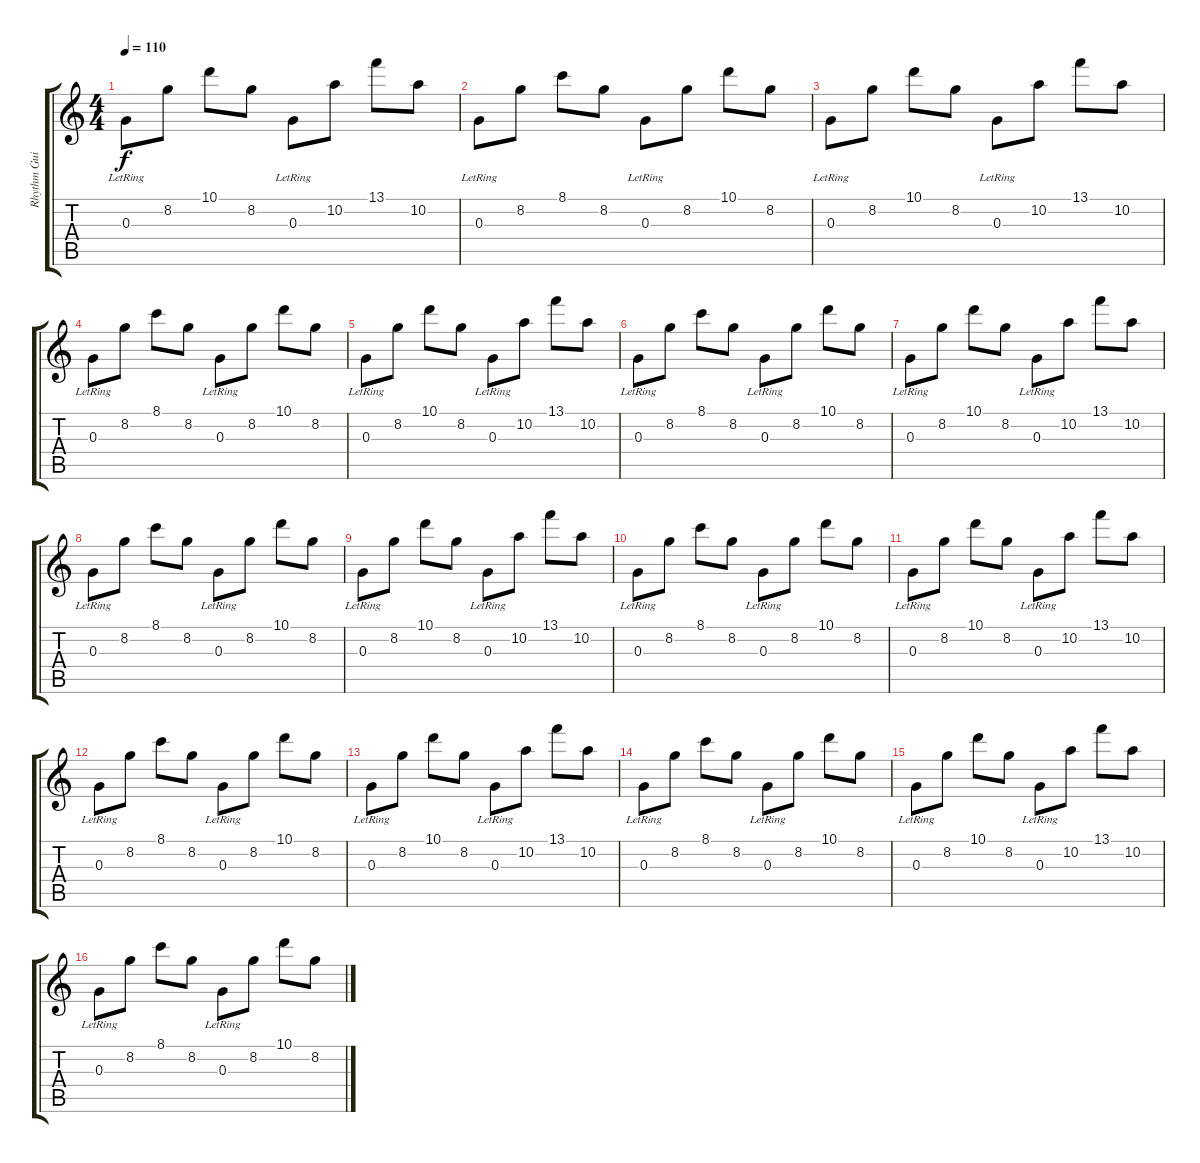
\track ("Rhythm Guitar" "Rhythm Gui") {instrument acousticguitarsteel}
\staff {score tabs}
\tuning (E4 B3 G3 D3 A2 E2) {hide}
\ts (4 4)
\tempo 110
\clef g2
\ks c
0.3{lr}.8{dy f} 8.2.8 10.1.8 8.2.8 0.3{lr}.8 10.2.8 13.1.8 10.2.8 |
0.3{lr}.8 8.2.8 8.1.8 8.2.8 0.3{lr}.8 8.2.8 10.1.8 8.2.8 |
0.3{lr}.8 8.2.8 10.1.8 8.2.8 0.3{lr}.8 10.2.8 13.1.8 10.2.8 |
0.3{lr}.8 8.2.8 8.1.8 8.2.8 0.3{lr}.8 8.2.8 10.1.8 8.2.8 |
0.3{lr}.8 8.2.8 10.1.8 8.2.8 0.3{lr}.8 10.2.8 13.1.8 10.2.8 |
0.3{lr}.8 8.2.8 8.1.8 8.2.8 0.3{lr}.8 8.2.8 10.1.8 8.2.8 |
0.3{lr}.8 8.2.8 10.1.8 8.2.8 0.3{lr}.8 10.2.8 13.1.8 10.2.8 |
0.3{lr}.8 8.2.8 8.1.8 8.2.8 0.3{lr}.8 8.2.8 10.1.8 8.2.8 |
0.3{lr}.8 8.2.8 10.1.8 8.2.8 0.3{lr}.8 10.2.8 13.1.8 10.2.8 |
0.3{lr}.8 8.2.8 8.1.8 8.2.8 0.3{lr}.8 8.2.8 10.1.8 8.2.8 |
0.3{lr}.8 8.2.8 10.1.8 8.2.8 0.3{lr}.8 10.2.8 13.1.8 10.2.8 |
0.3{lr}.8 8.2.8 8.1.8 8.2.8 0.3{lr}.8 8.2.8 10.1.8 8.2.8 |
0.3{lr}.8 8.2.8 10.1.8 8.2.8 0.3{lr}.8 10.2.8 13.1.8 10.2.8 |
0.3{lr}.8 8.2.8 8.1.8 8.2.8 0.3{lr}.8 8.2.8 10.1.8 8.2.8 |
0.3{lr}.8 8.2.8 10.1.8 8.2.8 0.3{lr}.8 10.2.8 13.1.8 10.2.8 |
0.3{lr}.8 8.2.8 8.1.8 8.2.8 0.3{lr}.8 8.2.8 10.1.8 8.2.8
